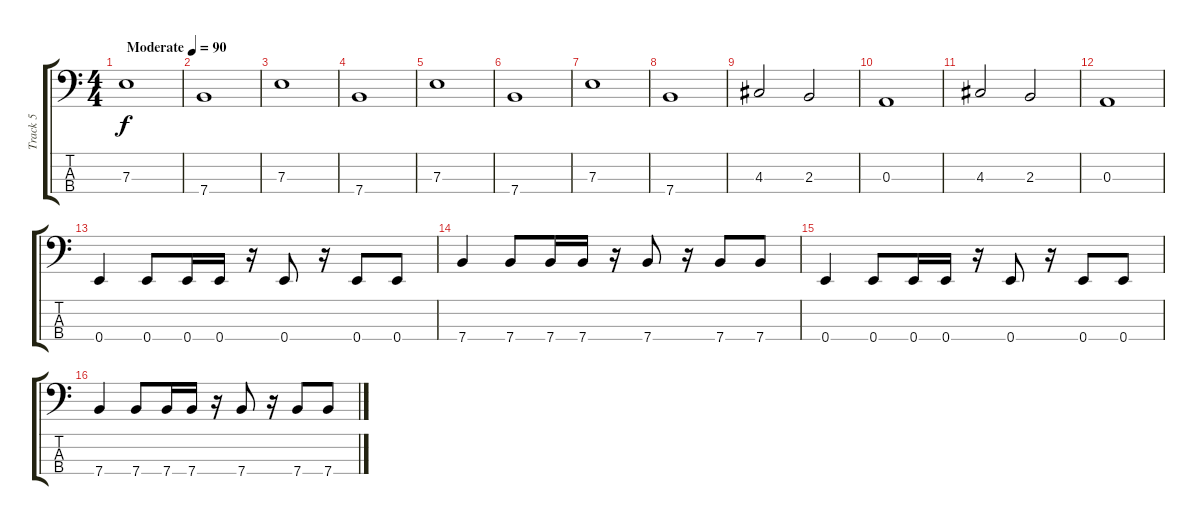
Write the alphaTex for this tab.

\track ("Track 5" "Track 5") {instrument electricbasspick}
\staff {score tabs}
\tuning (G2 D2 A1 E1) {hide}
\ts (4 4)
\tempo (90 "Moderate")
\clef f4
\ks c
7.3.1{dy f instrument electricbasspick} |
7.4.1 |
7.3.1 |
7.4.1 |
7.3.1 |
7.4.1 |
7.3.1 |
7.4.1 |
4.3.2 2.3.2 |
0.3.1 |
4.3.2 2.3.2 |
0.3.1 |
0.4.4 0.4.8 0.4.16 0.4.16 r.16 0.4.8 r.16 0.4.8 0.4.8 |
7.4.4 7.4.8 7.4.16 7.4.16 r.16 7.4.8 r.16 7.4.8 7.4.8 |
0.4.4 0.4.8 0.4.16 0.4.16 r.16 0.4.8 r.16 0.4.8 0.4.8 |
7.4.4 7.4.8 7.4.16 7.4.16 r.16 7.4.8 r.16 7.4.8 7.4.8
